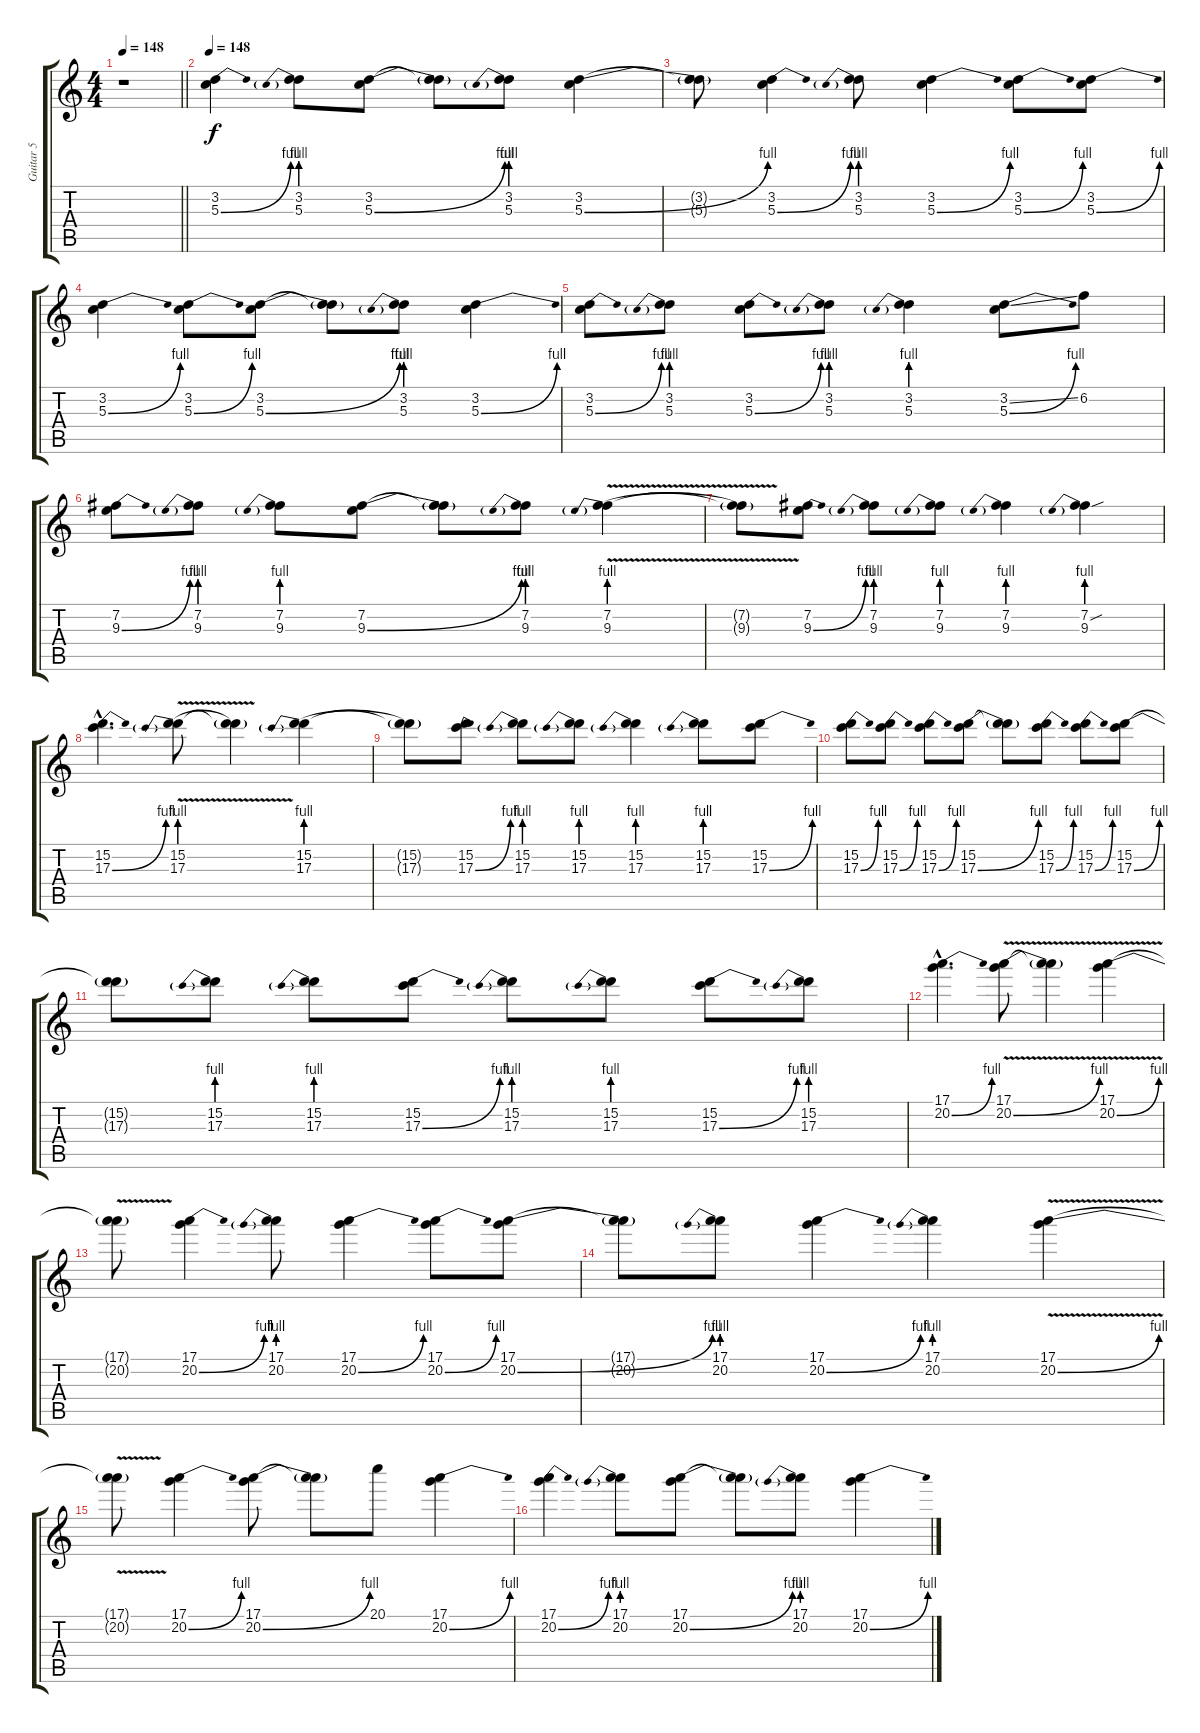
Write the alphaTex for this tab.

\track ("Guitar 5" "Guitar 5") {instrument distortionguitar}
\staff {score tabs}
\tuning (E4 B3 G3 D3 A2 E2) {hide}
\ts (4 4)
\tempo 148
\clef g2
\barLineRight lightlight
\ks c
r.1{dy f} |
\tempo 148
(3.2 5.3{be (bend 0 0 60 4)}).4{volume 10} (3.2 5.3{be (prebend 0 4 60 4)}).8 (3.2 5.3{be (bend 0 0 60 4)}).8 (3.2{t} 5.3{t}).8 (3.2 5.3{be (prebend 0 4 60 4)}).8 (3.2 5.3{be (bend 0 0 60 4)}).4 |
(3.2{t} 5.3{t}).8 (3.2 5.3{be (bend 0 0 60 4)}).4 (3.2 5.3{be (prebend 0 4 60 4)}).8 (3.2 5.3{be (bend 0 0 60 4)}).4 (3.2 5.3{be (bend 0 0 60 4)}).8 (3.2 5.3{be (bend 0 0 60 4)}).8 |
(3.2 5.3{be (bend 0 0 60 4)}).4 (3.2 5.3{be (bend 0 0 60 4)}).8 (3.2 5.3{be (bend 0 0 60 4)}).8 (3.2{t} 5.3{t}).8 (3.2 5.3{be (prebend 0 4 60 4)}).8 (3.2 5.3{be (bend 0 0 60 4)}).4 |
(3.2 5.3{be (bend 0 0 60 4)}).8 (3.2 5.3{be (prebend 0 4 60 4)}).8 (3.2 5.3{be (bend 0 0 60 4)}).8 (3.2 5.3{be (prebend 0 4 60 4)}).8 (3.2 5.3{be (prebend 0 4 60 4)}).4 (3.2{ss} 5.3{be (bend 0 0 60 4)}).8 6.2.8 |
(7.2 9.3{be (bend 0 0 60 4)}).8 (7.2 9.3{be (prebend 0 4 60 4)}).8 (7.2 9.3{be (prebend 0 4 60 4)}).8 (7.2 9.3{be (bend 0 0 60 4)}).8 (7.2{t} 9.3{t}).8 (7.2 9.3{be (prebend 0 4 60 4)}).8 (7.2{v} 9.3{be (prebend 0 4 60 4)}).4 |
(7.2{t} 9.3{t}).8 (7.2 9.3{be (bend 0 0 60 4)}).8 (7.2 9.3{be (prebend 0 4 60 4)}).8 (7.2 9.3{be (prebend 0 4 60 4)}).8 (7.2 9.3{be (prebend 0 4 60 4)}).4 (7.2{sou} 9.3{be (prebend 0 4 60 4)}).4 |
(15.2{hac} 17.3{be (bend 0 0 60 4) hac}).4{d volume 4} (15.2{v} 17.3{be (prebend 0 4 60 4)}).8 (15.2{t} 17.3{t}).4 (15.2 17.3{be (prebend 0 4 60 4)}).4 |
(15.2{t} 17.3{t}).8 (15.2 17.3{be (bend 0 0 60 4)}).8 (15.2 17.3{be (prebend 0 4 60 4)}).8 (15.2 17.3{be (prebend 0 4 60 4)}).8 (15.2 17.3{be (prebend 0 4 60 4)}).4 (15.2 17.3{be (prebend 0 4 60 4)}).8 (15.2 17.3{be (bend 0 0 60 4)}).8 |
(15.2 17.3{be (bend 0 0 60 4)}).8 (15.2 17.3{be (bend 0 0 60 4)}).8 (15.2 17.3{be (bend 0 0 60 4)}).8 (15.2 17.3{be (bend 0 0 60 4)}).8 (15.2{t} 17.3{t}).8 (15.2 17.3{be (bend 0 0 60 4)}).8 (15.2 17.3{be (bend 0 0 60 4)}).8 (15.2 17.3{be (bend 0 0 60 4)}).8 |
(15.2{t} 17.3{t}).8 (15.2 17.3{be (prebend 0 4 60 4)}).8 (15.2 17.3{be (prebend 0 4 60 4)}).8 (15.2 17.3{be (bend 0 0 60 4)}).8 (15.2 17.3{be (prebend 0 4 60 4)}).8 (15.2 17.3{be (prebend 0 4 60 4)}).8 (15.2 17.3{be (bend 0 0 60 4)}).8 (15.2 17.3{be (prebend 0 4 60 4)}).8 |
(17.1{hac} 20.2{be (bend 0 0 60 4) hac}).4{d volume 0} (17.1{v} 20.2{be (bend 0 0 60 4) v}).8 (17.1{t} 20.2{t}).4 (17.1 20.2{be (bend 0 0 60 4) v}).4 |
(17.1{t} 20.2{t}).8 (17.1 20.2{be (bend 0 0 60 4)}).4 (17.1 20.2{be (prebend 0 4 60 4)}).8 (17.1 20.2{be (bend 0 0 60 4)}).4 (17.1 20.2{be (bend 0 0 60 4)}).8 (17.1 20.2{be (bend 0 0 60 4)}).8 |
(17.1{t} 20.2{t}).8 (17.1 20.2{be (prebend 0 4 60 4)}).8 (17.1 20.2{be (bend 0 0 60 4)}).4 (17.1 20.2{be (prebend 0 4 60 4)}).4 (17.1{v} 20.2{be (bend 0 0 60 4) v}).4 |
(17.1{t} 20.2{t}).8 (17.1 20.2{be (bend 0 0 60 4)}).4 (17.1 20.2{be (bend 0 0 60 4)}).8 (17.1{t} 20.2{t}).8 20.1.8 (17.1 20.2{be (bend 0 0 60 4)}).4 |
(17.1 20.2{be (bend 0 0 60 4)}).4 (17.1 20.2{be (prebend 0 4 60 4)}).8 (17.1 20.2{be (bend 0 0 60 4)}).8 (17.1{t} 20.2{t}).8 (17.1 20.2{be (prebend 0 4 60 4)}).8 (17.1 20.2{be (bend 0 0 60 4)}).4
